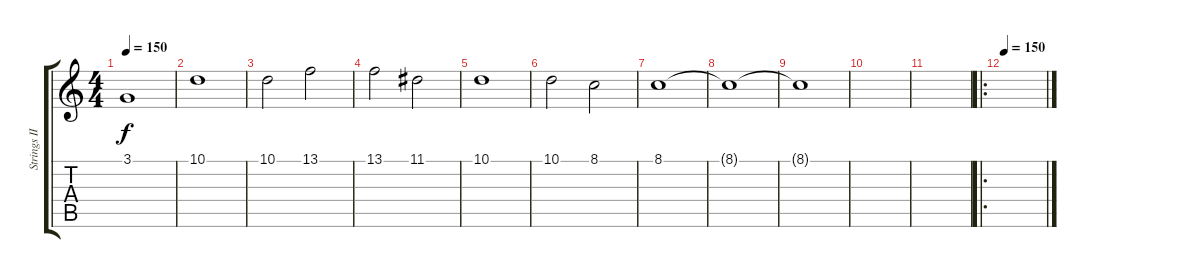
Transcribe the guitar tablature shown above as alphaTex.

\track ("Strings III" "Strings II") {instrument stringensemble1}
\staff {score tabs}
\tuning (E4 B3 G3 D3 A2 E2) {hide}
\ts (4 4)
\tempo 150
\clef g2
\ks c
3.1.1{dy f} |
10.1.1 |
10.1.2 13.1.2 |
13.1.2 11.1.2 |
10.1.1 |
10.1.2 8.1.2 |
8.1.1 |
8.1{t}.1{volume 0} |
8.1{t}.1 |
|
|
\ro
\tempo 150
